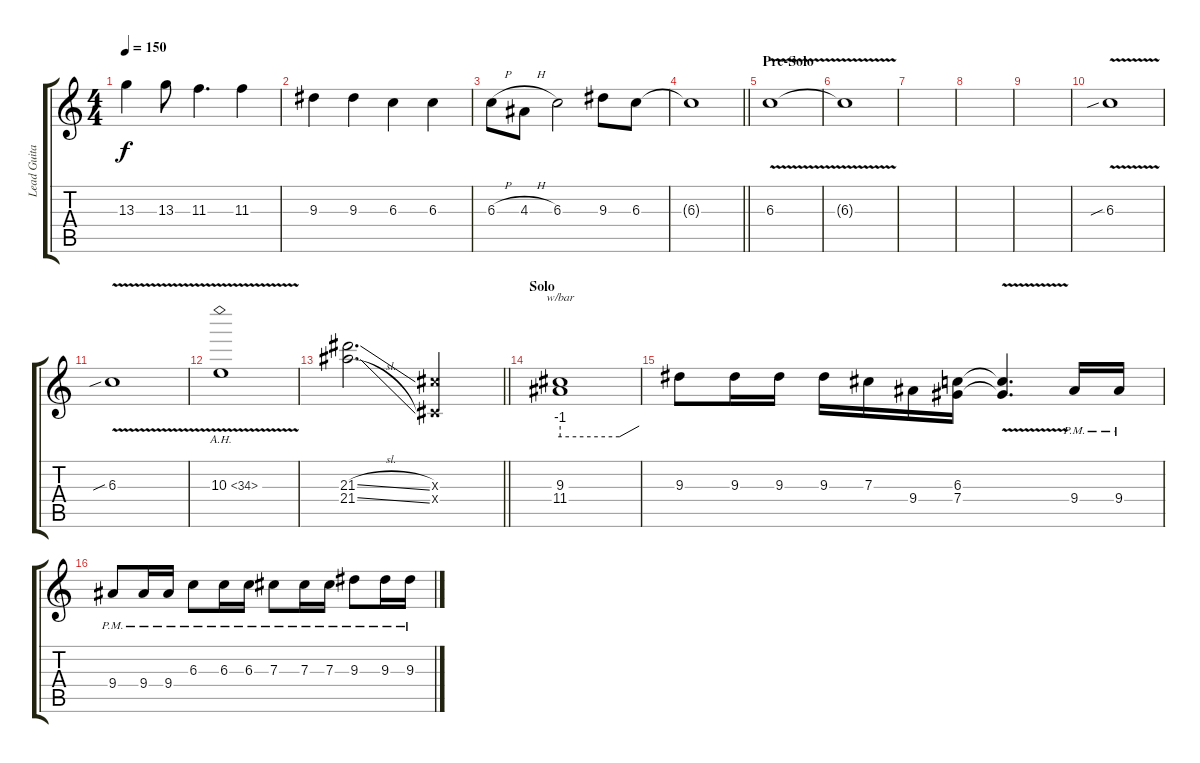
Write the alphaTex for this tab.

\track ("Lead Guitar 2" "Lead Guita") {instrument distortionguitar}
\staff {score tabs}
\tuning (Eb4 Bb3 Gb3 Db3 Ab2 Eb2) {hide}
\ts (4 4)
\tempo 150
\clef g2
\ks c
13.3.4{dy f} 13.3.8 11.3.4{d} 11.3.4 |
9.3.4 9.3.4 6.3.4 6.3.4 |
6.3{h}.8 4.3{h}.8 6.3.2 9.3.8 6.3.8 |
\barLineRight lightlight
6.3{t}.1 |
\section ("" "Pre-Solo")
6.3{v}.1 |
6.3{t}.1 |
|
|
|
6.3{v sib}.1 |
6.3{v sib}.1 |
10.3{ah 24 v}.1 |
\barLineRight lightlight
(21.3{sl} 21.4{sl}).2{d volume 16 instrument distortionguitar} (7.3{x} 0.4{x}).4 |
\section ("" "Solo")
(9.3 11.4).1{tbe (custom default 0 -4 45 -4 60 0)} |
9.3.8 9.3.16 9.3.16 9.3.16 7.3.16 9.4.16 (6.3 7.4).16 (6.3{v t} 7.4{v t}).4{d} 9.4{pm}.16 9.4{pm}.16 |
9.4{pm}.8 9.4{pm}.16 9.4{pm}.16 6.3{pm}.8 6.3{pm}.16 6.3{pm}.16 7.3{pm}.8 7.3{pm}.16 7.3{pm}.16 9.3{pm}.8 9.3{pm}.16 9.3{pm}.16
